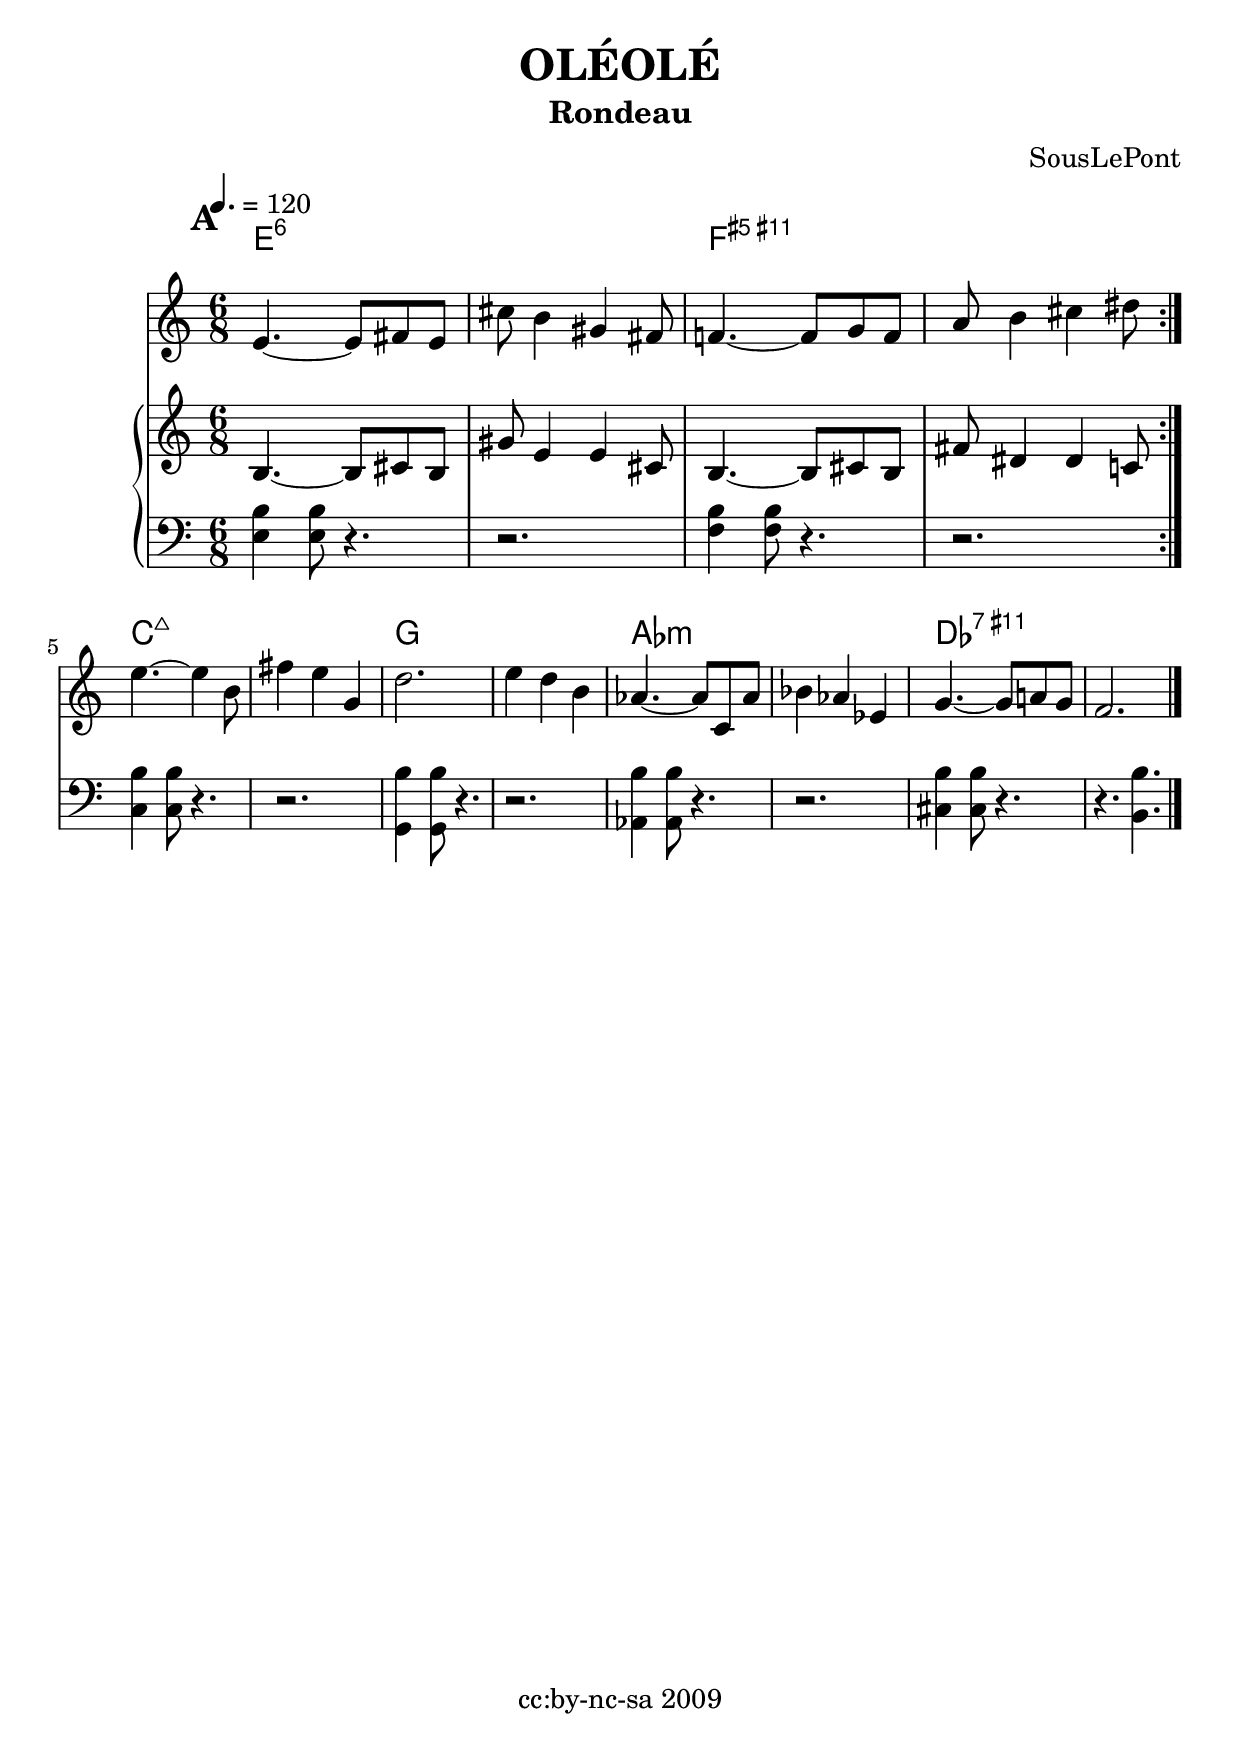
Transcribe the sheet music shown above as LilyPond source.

\version "2.8.0"
#(set-default-paper-size "a4")
#(set-global-staff-size 24)

\header{
	title = "OLÉOLÉ"
	subtitle = "Rondeau"
	composer = "SousLePont"
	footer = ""
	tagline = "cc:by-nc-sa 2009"
	dedication = ""
}
harmonies = { \chords {
e2.:6  s f:5+.11+ s
c:maj7 s g s
aes:m s des:7.11+
}}
melodie   = \relative c' { 
\tempo 4. = 120
\time 6/8
\mark \default 
\repeat volta 2{
e4.~e8 fis e cis' b4 gis fis8
f!4.~f8 g f a b4 cis dis8}\break
e4.~e4 b8 fis'4 e g,
d'2. e4 d b
aes4.~aes8 c, aes' bes4 aes es
g4.~g8 a! g f2. \bar"|."
}
droite    = \relative c' { 
b4.~b8 cis b 
gis' e4 e cis8
b4.~b8 cis b 
fis' dis4 dis c!8
}
gauche    = { 
<e b>4 <e b>8 r4. r2. <f b>4 <f b>8 r4. r2. 
<c b>4 <c b>8 r4. r2. <g, b>4 <g, b>8 r4. r2. 
<aes, b>4 <aes, b>8 r4. r2. <cis b>4 <cis b>8 r4. r4. <b, b>
}


\score {
  <<
	\new ChordNames \harmonies	%grave les accords au dessus 	
	\new Staff = "" { \clef "treble" \override Score.RehearsalMark #'padding = #5 \set Score.markFormatter = #format-mark-circle-letters \set Score.skipBars = ##t \melodie }

	\new PianoStaff = "" <<
       \new Staff = "droite" { \droite }
       \new Staff = "gauche" { \clef "bass" \gauche }
    >>
  >>    
  \midi {
    }
  \layout { }
}

